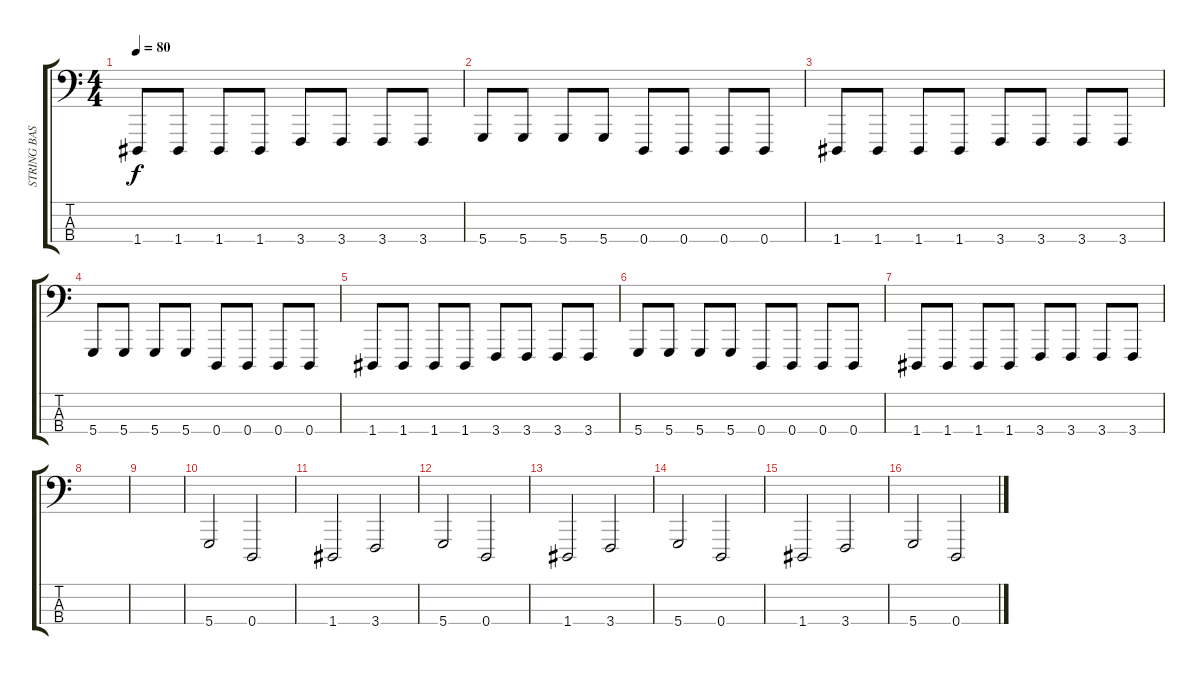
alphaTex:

\track ("STRING BASSE" "STRING BAS") {instrument stringensemble1}
\staff {score tabs}
\tuning (F2 C2 G1 D1) {hide}
\ts (4 4)
\tempo 80
\clef f4
\ks c
1.4.8{dy f} 1.4.8 1.4.8 1.4.8 3.4.8 3.4.8 3.4.8 3.4.8 |
5.4.8 5.4.8 5.4.8 5.4.8 0.4.8 0.4.8 0.4.8 0.4.8 |
1.4.8 1.4.8 1.4.8 1.4.8 3.4.8 3.4.8 3.4.8 3.4.8 |
5.4.8 5.4.8 5.4.8 5.4.8 0.4.8 0.4.8 0.4.8 0.4.8 |
1.4.8 1.4.8 1.4.8 1.4.8 3.4.8 3.4.8 3.4.8 3.4.8 |
5.4.8 5.4.8 5.4.8 5.4.8 0.4.8 0.4.8 0.4.8 0.4.8 |
1.4.8 1.4.8 1.4.8 1.4.8 3.4.8 3.4.8 3.4.8 3.4.8 |
|
|
5.4.2 0.4.2 |
1.4.2 3.4.2 |
5.4.2 0.4.2 |
1.4.2 3.4.2 |
5.4.2 0.4.2 |
1.4.2 3.4.2 |
5.4.2 0.4.2
